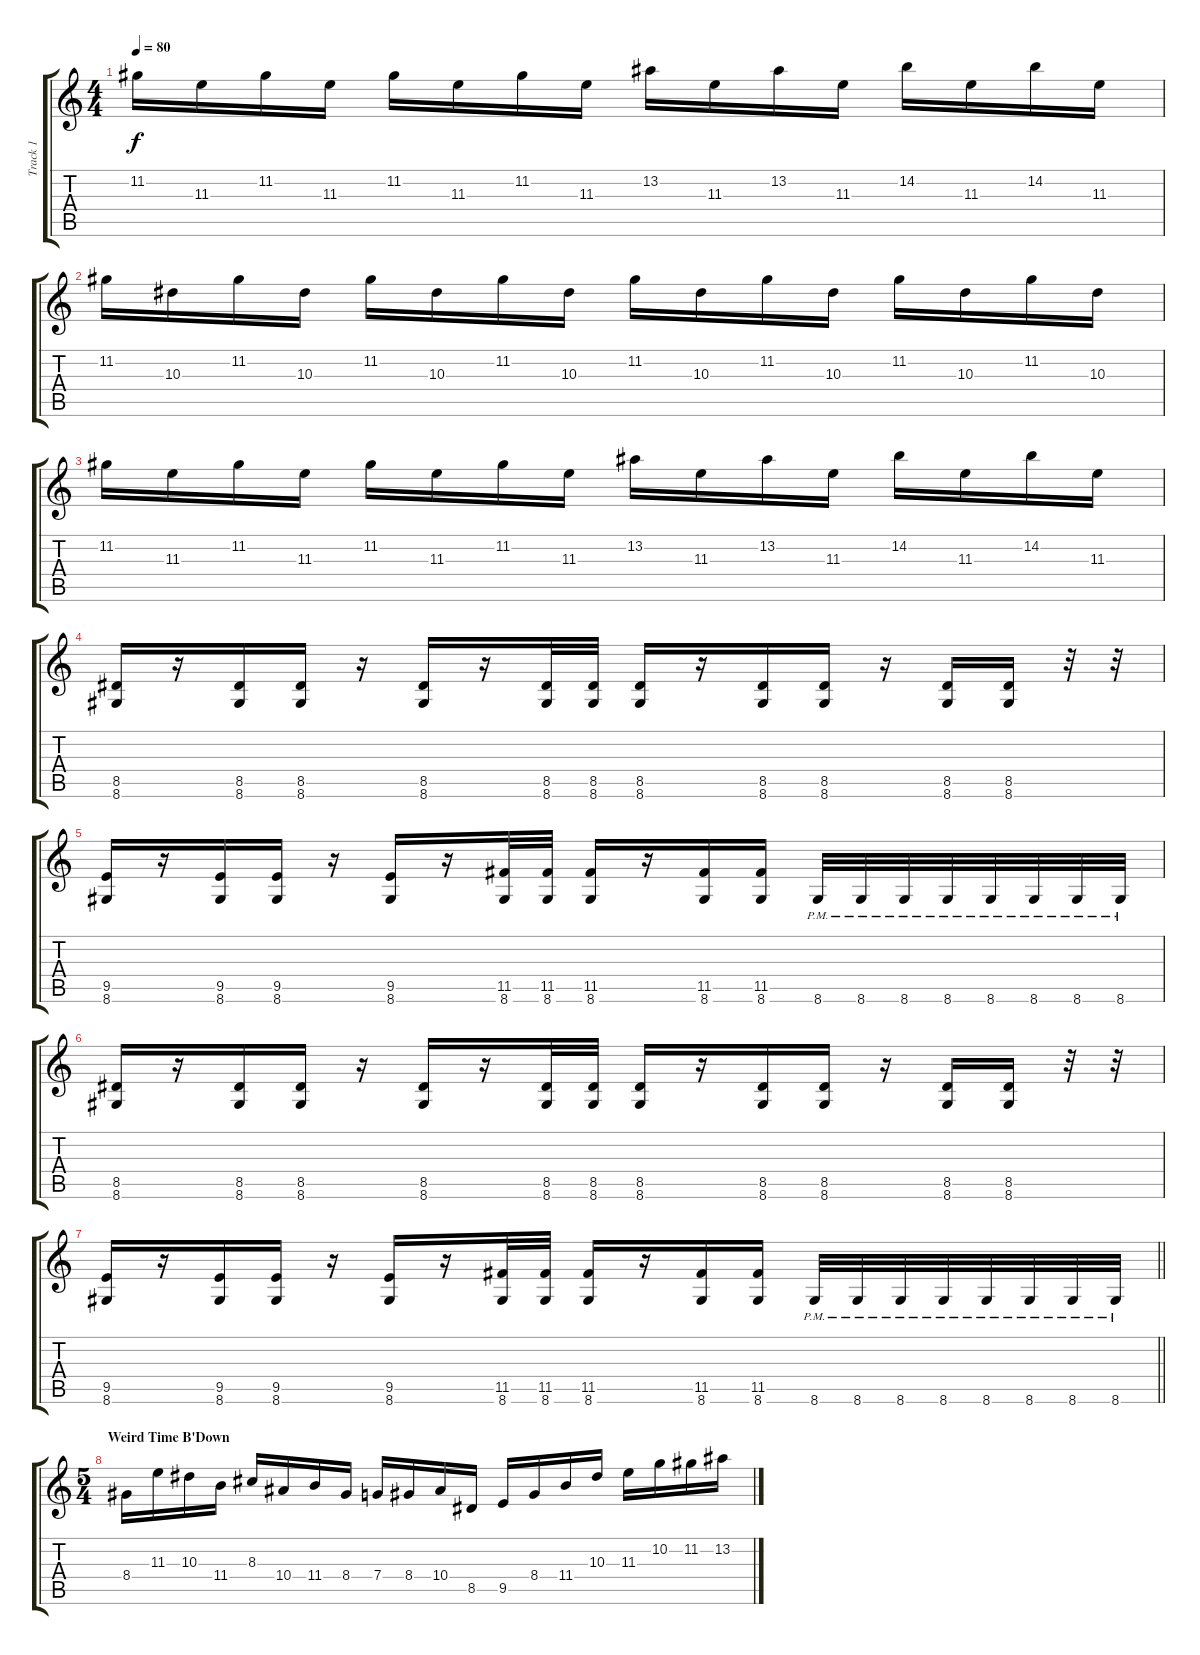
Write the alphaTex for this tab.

\track ("Track 1" "Track 1") {instrument distortionguitar}
\staff {score tabs}
\tuning (D4 A3 F3 C3 G2 C2) {hide}
\ts (4 4)
\tempo 80
\clef g2
\ks c
11.2.16{dy f} 11.3.16 11.2.16 11.3.16 11.2.16 11.3.16 11.2.16 11.3.16 13.2.16 11.3.16 13.2.16 11.3.16 14.2.16 11.3.16 14.2.16 11.3.16 |
11.2.16 10.3.16 11.2.16 10.3.16 11.2.16 10.3.16 11.2.16 10.3.16 11.2.16 10.3.16 11.2.16 10.3.16 11.2.16 10.3.16 11.2.16 10.3.16 |
11.2.16 11.3.16 11.2.16 11.3.16 11.2.16 11.3.16 11.2.16 11.3.16 13.2.16 11.3.16 13.2.16 11.3.16 14.2.16 11.3.16 14.2.16 11.3.16 |
(8.5 8.6).16 r.16 (8.5 8.6).16 (8.5 8.6).16 r.16 (8.5 8.6).16 r.16 (8.5 8.6).32 (8.5 8.6).32 (8.5 8.6).16 r.16 (8.5 8.6).16 (8.5 8.6).16 r.16 (8.5 8.6).16 (8.5 8.6).16 r.32 r.32 |
(9.5 8.6).16 r.16 (9.5 8.6).16 (9.5 8.6).16 r.16 (9.5 8.6).16 r.16 (11.5 8.6).32 (11.5 8.6).32 (11.5 8.6).16 r.16 (11.5 8.6).16 (11.5 8.6).16 8.6{pm}.32 8.6{pm}.32 8.6{pm}.32 8.6{pm}.32 8.6{pm}.32 8.6{pm}.32 8.6{pm}.32 8.6{pm}.32 |
(8.5 8.6).16 r.16 (8.5 8.6).16 (8.5 8.6).16 r.16 (8.5 8.6).16 r.16 (8.5 8.6).32 (8.5 8.6).32 (8.5 8.6).16 r.16 (8.5 8.6).16 (8.5 8.6).16 r.16 (8.5 8.6).16 (8.5 8.6).16 r.32 r.32 |
\barLineRight lightlight
(9.5 8.6).16 r.16 (9.5 8.6).16 (9.5 8.6).16 r.16 (9.5 8.6).16 r.16 (11.5 8.6).32 (11.5 8.6).32 (11.5 8.6).16 r.16 (11.5 8.6).16 (11.5 8.6).16 8.6{pm}.32 8.6{pm}.32 8.6{pm}.32 8.6{pm}.32 8.6{pm}.32 8.6{pm}.32 8.6{pm}.32 8.6{pm}.32 |
\ts (5 4)
\section ("" "Weird Time B'Down")
8.4.16 11.3.16 10.3.16 11.4.16 8.3.16 10.4.16 11.4.16 8.4.16 7.4.16 8.4.16 10.4.16 8.5.16 9.5.16 8.4.16 11.4.16 10.3.16 11.3.16 10.2.16 11.2.16 13.2.16
